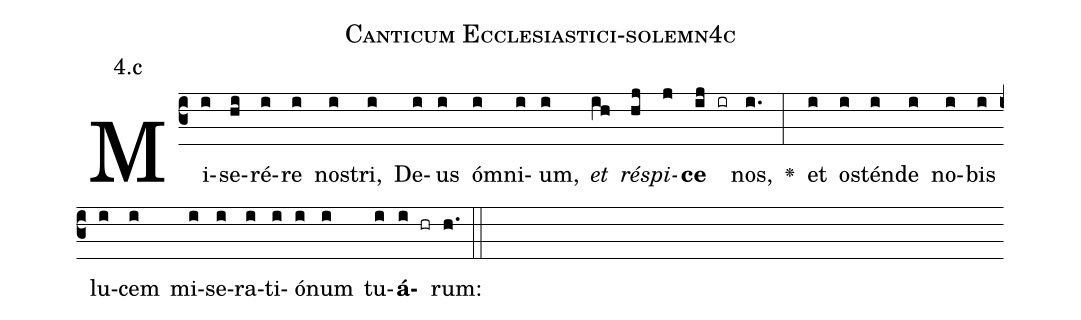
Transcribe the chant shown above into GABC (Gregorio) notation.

name: Canticum Ecclesiastici-solemn4c;
annotation: 4.c;
%%
(c3)Mi(i)se(hi)ré(i)re(i) no(i)stri,(i) De(i)us(i) óm(i)ni(i)um,(i) <i>et</i>(ih) <i>ré</i>(hj)<i>spi</i>(j)<b>ce</b>(ij ir) nos,(i.) <v>\greheightstar</v>(:) et(i) o(i)stén(i)de(i) no(i)bis(i) lu(i)cem(i) mi(i)se(i)ra(i)ti(i)ó(i)num(i) tu(i)<b>á</b>(i hr)rum:(h.) (::)


%E(i) u(i) o(i) u(i) a(i) e.(h.) (::)
